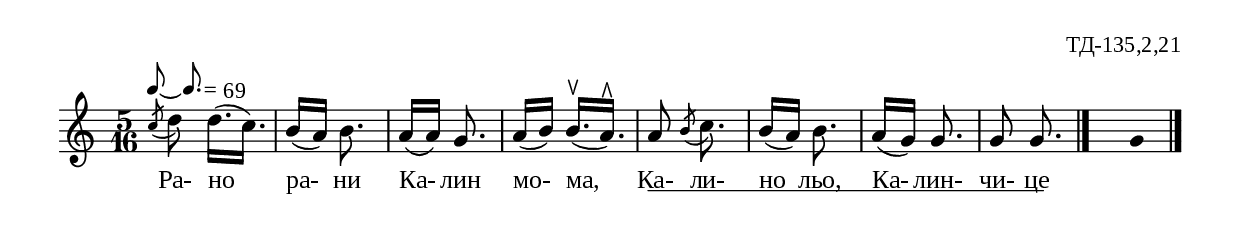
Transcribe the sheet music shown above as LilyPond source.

%{
td_135_2_21
%}

\include "td-preamble.ly"
\include "Rhythm_marks.ly"

\score {
\relative c'' {
%\tempo 8 = 252
\override Score.RehearsalMark #'self-alignment-X = #LEFT
\once \override Score.RehearsalMark #'X-offset = #8
  \rhythmMarkA \rhyMarkAAdot #"69"
\time 5/16
\acciaccatura c8 d d16.[( c]) | b16[( a]) b8. | a16[( a]) g8. | 
a16[( b]) b16.^\ltoe[( a^\rtoe]) | a8 \acciaccatura b c8.\noBeam | b16[( a]) b8. | 
a16[( g]) g8. | g8\noBeam g8.
 \bar "|." 
s8. \fixB g8
 \bar "|."  
}
\addlyrics { Ра- но ра- ни Ка- лин мо- ма, 
Ка- \startTextSpan ли- но льо, Ка- лин- чи- це \stopTextSpan }
%
\layout {
%   \context { 
%	    \Staff \remove "Time_signature_engraver" } 
  indent = #0
  line-width = 190\mm
  ragged-right=##f
\context {
      \Lyrics
      \consists "Text_spanner_engraver"
      \override TextSpanner #'direction = #DOWN
      \override TextSpanner #'style = #'line    
      \override TextSpanner #'outside-staff-priority = ##f
      \override TextSpanner #'padding = #0.2 % sets the distance of the line from the lyrics
      \override TextSpanner #'bound-details =
      #`((left . ((Y . 0)
                  (padding . 0)
                  (attach-dir . ,LEFT)))
         (left-broken . ((end-on-note . #t)))
         (right . ((Y . 0)
                   (padding . 0)
                   (attach-dir . ,RIGHT))))
    }
}
%
\midi { 
	\context {
		\Score tempoWholesPerMinute = #(ly:make-moment 172 8)
		}
	}
}
%
\header{
  opus = "ТД-135,2,21"
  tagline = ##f
}


